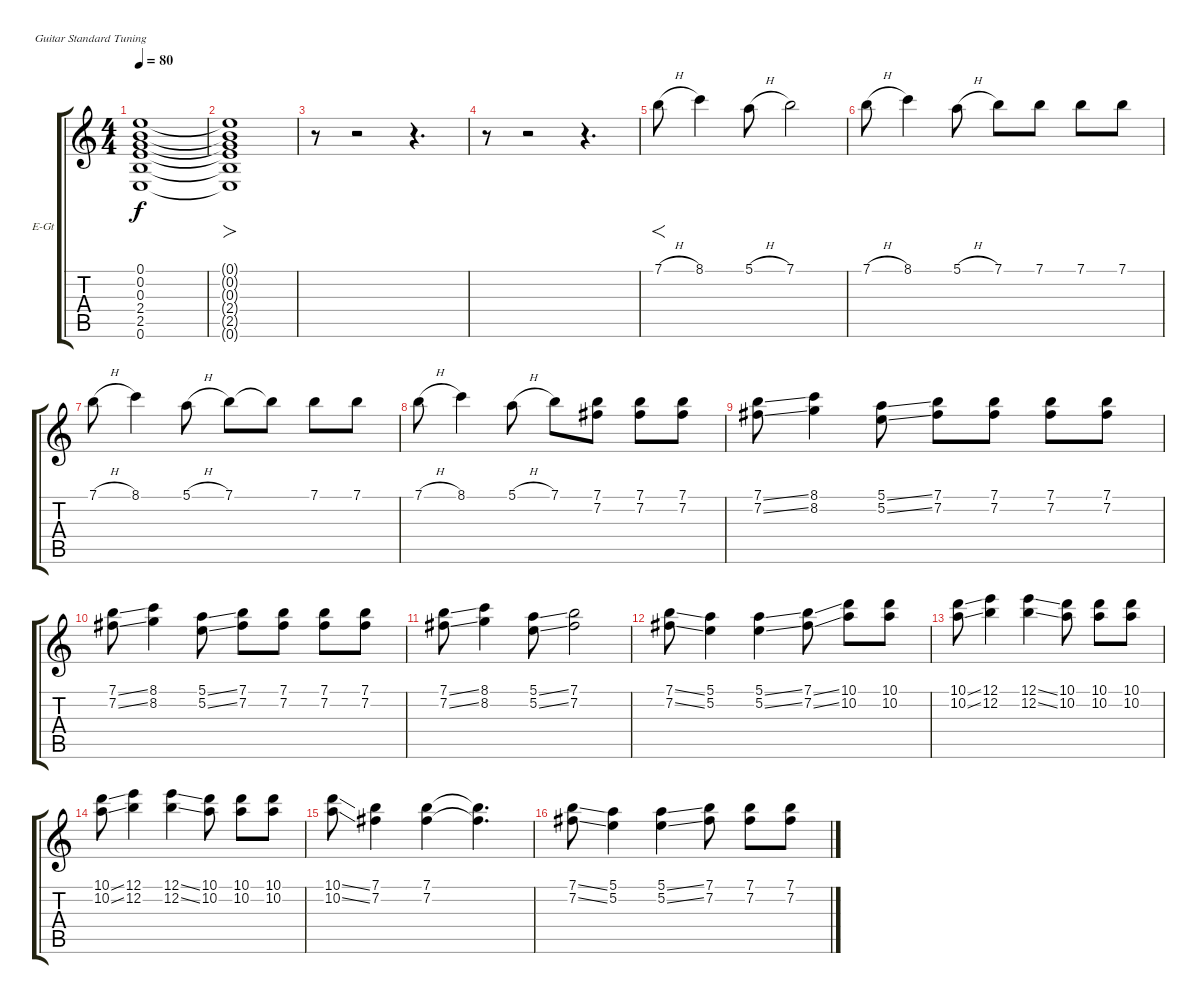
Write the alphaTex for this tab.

\bracketExtendMode groupsimilarinstruments
\firstSystemTrackNameOrientation horizontal
\otherSystemsTrackNameOrientation horizontal
\track ("Guitar2" "E-Gt") {instrument overdrivenguitar}
\staff {score tabs}
\tuning (E4 B3 G3 D3 A2 E2)
\ts (4 4)
\tempo 80
\clef g2
\ks c
(0.1 0.2 0.3 2.4 2.5 0.6).1{dy f} |
(0.1{t} 0.2{t} 0.3{t} 2.4{t} 2.5{t} 0.6{t}).1{fo} |
r.8 r.2 r.4{d} |
r.8 r.2 r.4{d} |
7.1{h}.8{f} 8.1.4 5.1{h}.8 7.1.2 |
7.1{h}.8 8.1.4 5.1{h}.8 7.1.8 7.1.8 7.1.8 7.1.8 |
7.1{h}.8 8.1.4 5.1{h}.8 7.1.8 7.1{t}.8 7.1.8 7.1.8 |
7.1{h}.8 8.1.4 5.1{h}.8 7.1.8 (7.1 7.2).8 (7.2 7.1).8 (7.1 7.2).8 |
(7.1{ss} 7.2{ss}).8 (8.1 8.2).4 (5.1{ss} 5.2{ss}).8 (7.1 7.2).8 (7.1 7.2).8 (7.1 7.2).8 (7.1 7.2).8 |
(7.1{ss} 7.2{ss}).8 (8.1 8.2).4 (5.1{ss} 5.2{ss}).8 (7.1 7.2).8 (7.1 7.2).8 (7.1 7.2).8 (7.1 7.2).8 |
(7.1{ss} 7.2{ss}).8 (8.1 8.2).4 (5.1{ss} 5.2{ss}).8 (7.1 7.2).2 |
(7.1{ss} 7.2{ss}).8 (5.1 5.2).4 (5.1{ss} 5.2{ss}).4 (7.1{ss} 7.2{ss}).8 (10.1 10.2).8 (10.1 10.2).8 |
(10.1{ss} 10.2{ss}).8 (12.1 12.2).4 (12.1{ss} 12.2{ss}).4 (10.1 10.2).8 (10.1 10.2).8 (10.1 10.2).8 |
(10.1{ss} 10.2{ss}).8 (12.1 12.2).4 (12.1{ss} 12.2{ss}).4 (10.1 10.2).8 (10.1 10.2).8 (10.1 10.2).8 |
(10.1{ss} 10.2{ss}).8 (7.1 7.2).4 (7.1 7.2).4 (7.1{t} 7.2{t}).4{d} |
(7.1{ss} 7.2{ss}).8 (5.1 5.2).4 (5.1{ss} 5.2{ss}).4 (7.1 7.2).8 (7.1 7.2).8 (7.1 7.2).8
